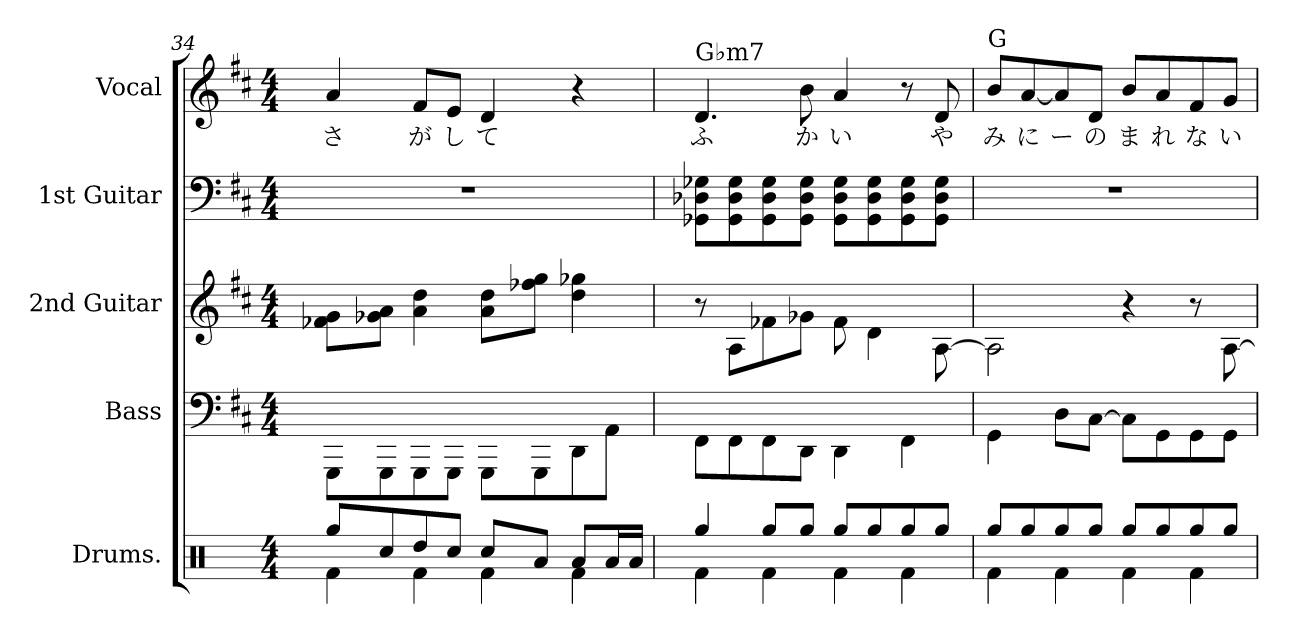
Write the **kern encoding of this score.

**kern	**kern	**kern	**kern	**kern	**text
*part5	*part4	*part3	*part2	*part1	*part1
*staff5	*staff4	*staff3	*staff2	*staff1	*staff1
*I"Drums.	*I"Bass	*I"2nd Guitar	*I"1st Guitar	*I"Vocal	*
*I'Drs.	*I'Ba.	*I'Gt.2	*I'Gt.1	*I'Vo.	*
!!LO:PB:g=z
*clefX	*	*	*	*clefG2	*
*	*ITrd7c12	*	*	*	*
*k[]	*k[f#c#]	*k[f#c#]	*k[f#c#]	*k[f#c#]	*
*M4/4	*M4/4	*M4/4	*M4/4	*M4/4	*
=34	=34	=34	=34	=34	=34
*^	*	*	*	*	*
!	!	!	!	!	!	!LO:LY:b
8Rgg/L	4Rf\	8GGGG\L	8f-\ 8g\L	1r	4a/	さ
8Rcc/	.	8GGGG\	8g-\ 8a\J	.	.	.
!	!	!	!	!	!	!LO:LY:b
8Rdd/	4Rf\	8GGGG\	4a\ 4dd\	.	8f#/L	が
!	!	!	!	!	!	!LO:LY:b
8Rcc/J	.	8GGGG\J	.	.	8e/J	し
!	!	!	!	!	!	!LO:LY:b
8Rcc/L	4Rf\	8GGGG\L	8a\ 8dd\L	.	4d/	て
8Ra/J	.	8GGGG\	8ff-\ 8gg\J	.	.	.
8Ra/L	4Rf\	8DDD\	4dd\ 4gg-\	.	4r	.
16Ra/L	.	8AAA\J	.	.	.	.
16Ra/JJ	.	.	.	.	.	.
=35	=35	=35	=35	=35	=35	=35
!	!	!	!	!	!LO:TX:a:t=G♭m7	!
!	!	!	!	!	!	!LO:LY:b
4Rgg/	4Rf\	8FFF#\L	8r	8GG-\ 8D-\ 8G-\L	4.d/	ふ
.	.	8FFF#\	8A\L	8GG-\ 8D-\ 8G-\	.	.
8Rgg/L	4Rf\	8FFF#\	8f-\	8GG-\ 8D-\ 8G-\	.	.
!	!	!	!	!	!	!LO:LY:b
8Rgg/J	.	8DDD\J	8g-\J	8GG-\ 8D-\ 8G-\J	8b\	か
!	!	!	!	!	!	!LO:LY:b
8Rgg/L	4Rf\	4DDD\	8f-\	8GG-\ 8D-\ 8G-\L	4a/	い
8Rgg/	.	.	4d\	8GG-\ 8D-\ 8G-\	.	.
8Rgg/	4Rf\	4FFF#\	.	8GG-\ 8D-\ 8G-\	8r	.
!	!	!	!	!	!	!LO:LY:b
8Rgg/J	.	.	[8A\	8GG-\ 8D-\ 8G-\J	8d/	や
=36	=36	=36	=36	=36	=36	=36
!	!	!	!	!	!LO:TX:a:t=G	!
!	!	!	!	!	!	!LO:LY:b
8Rgg/L	4Rf\	4GGG\	2A\]	1r	8b/L	み
!	!	!	!	!	!	!LO:LY:b
8Rgg/	.	.	.	.	[8a/	に
!	!	!	!	!	!	!LO:LY:b
8Rgg/	4Rf\	8DD\L	.	.	8a/]	ー
!	!	!	!	!	!	!LO:LY:b
8Rgg/J	.	[8CC#\J	.	.	8d/J	の
!	!	!	!	!	!	!LO:LY:b
8Rgg/L	4Rf\	8CC#\L]	4r	.	8b/L	ま
!	!	!	!	!	!	!LO:LY:b
8Rgg/	.	8GGG\	.	.	8a/	れ
!	!	!	!	!	!	!LO:LY:b
8Rgg/	4Rf\	8GGG\	8r	.	8f#/	な
!	!	!	!	!	!	!LO:LY:b
8Rgg/J	.	8GGG\J	[8A\	.	8g/J	い
*v	*v	*	*	*	*	*
=	=	=	=	=	=
*-	*-	*-	*-	*-	*-
